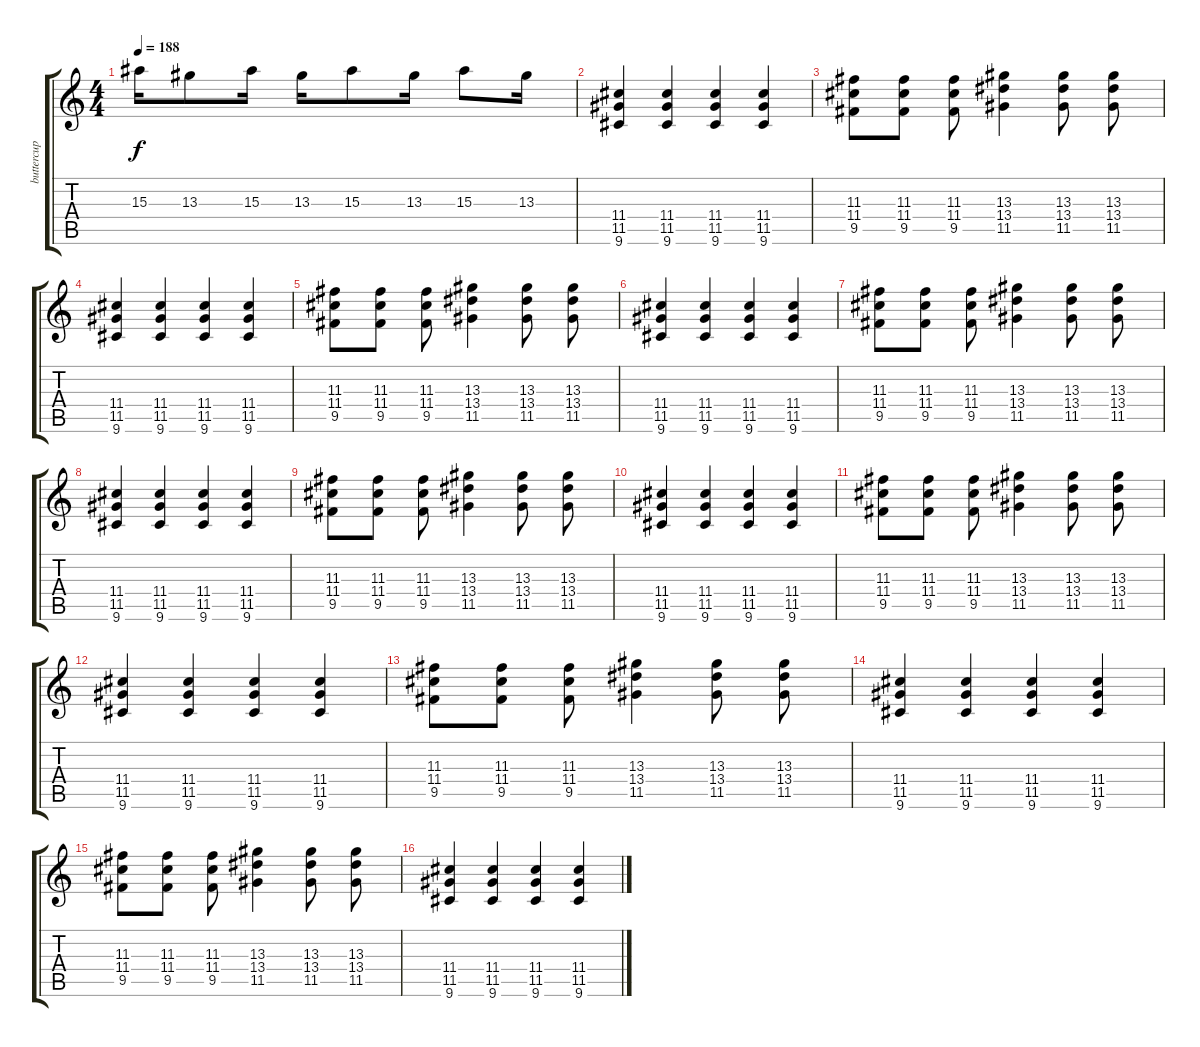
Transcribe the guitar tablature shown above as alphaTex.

\track ("buttercup" "buttercup") {instrument distortionguitar}
\staff {score tabs}
\tuning (E4 B3 G3 D3 A2 E2) {hide}
\ts (4 4)
\tempo 188
\clef g2
\ks c
15.3.16{dy f} 13.3.8 15.3.16 13.3.16 15.3.8 13.3.16 15.3.8 13.3.16 |
(11.4 11.5 9.6).4 (11.4 11.5 9.6).4 (11.4 11.5 9.6).4 (11.4 11.5 9.6).4 |
(11.3 11.4 9.5).8 (11.3 11.4 9.5).8 (11.3 11.4 9.5).8 (13.3 13.4 11.5).4 (13.3 13.4 11.5).8 (13.3 13.4 11.5).8 |
(11.4 11.5 9.6).4 (11.4 11.5 9.6).4 (11.4 11.5 9.6).4 (11.4 11.5 9.6).4 |
(11.3 11.4 9.5).8 (11.3 11.4 9.5).8 (11.3 11.4 9.5).8 (13.3 13.4 11.5).4 (13.3 13.4 11.5).8 (13.3 13.4 11.5).8 |
(11.4 11.5 9.6).4 (11.4 11.5 9.6).4 (11.4 11.5 9.6).4 (11.4 11.5 9.6).4 |
(11.3 11.4 9.5).8 (11.3 11.4 9.5).8 (11.3 11.4 9.5).8 (13.3 13.4 11.5).4 (13.3 13.4 11.5).8 (13.3 13.4 11.5).8 |
(11.4 11.5 9.6).4 (11.4 11.5 9.6).4 (11.4 11.5 9.6).4 (11.4 11.5 9.6).4 |
(11.3 11.4 9.5).8 (11.3 11.4 9.5).8 (11.3 11.4 9.5).8 (13.3 13.4 11.5).4 (13.3 13.4 11.5).8 (13.3 13.4 11.5).8 |
(11.4 11.5 9.6).4 (11.4 11.5 9.6).4 (11.4 11.5 9.6).4 (11.4 11.5 9.6).4 |
(11.3 11.4 9.5).8 (11.3 11.4 9.5).8 (11.3 11.4 9.5).8 (13.3 13.4 11.5).4 (13.3 13.4 11.5).8 (13.3 13.4 11.5).8 |
(11.4 11.5 9.6).4 (11.4 11.5 9.6).4 (11.4 11.5 9.6).4 (11.4 11.5 9.6).4 |
(11.3 11.4 9.5).8 (11.3 11.4 9.5).8 (11.3 11.4 9.5).8 (13.3 13.4 11.5).4 (13.3 13.4 11.5).8 (13.3 13.4 11.5).8 |
(11.4 11.5 9.6).4 (11.4 11.5 9.6).4 (11.4 11.5 9.6).4 (11.4 11.5 9.6).4 |
(11.3 11.4 9.5).8 (11.3 11.4 9.5).8 (11.3 11.4 9.5).8 (13.3 13.4 11.5).4 (13.3 13.4 11.5).8 (13.3 13.4 11.5).8 |
(11.4 11.5 9.6).4 (11.4 11.5 9.6).4 (11.4 11.5 9.6).4 (11.4 11.5 9.6).4
